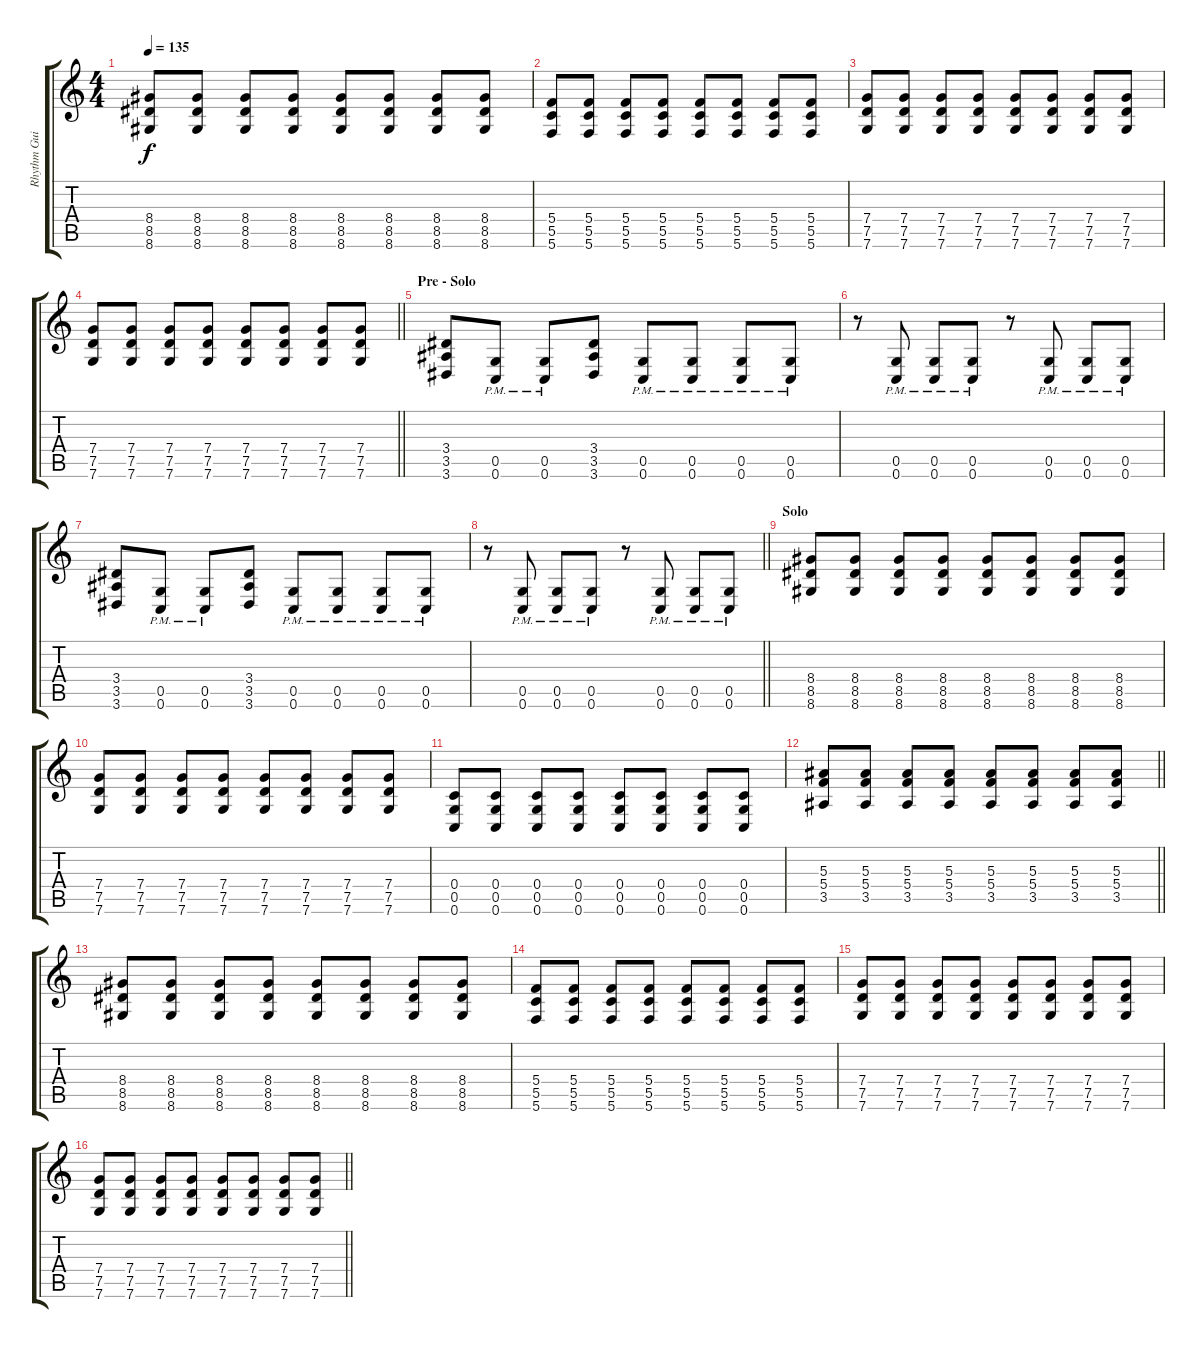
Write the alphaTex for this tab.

\track ("Rhythm Guitar" "Rhythm Gui") {instrument distortionguitar}
\staff {score tabs}
\tuning (D4 A3 F3 C3 G2 C2) {hide}
\ts (4 4)
\tempo 135
\clef g2
\ks c
(8.4 8.5 8.6).8{dy f} (8.4 8.5 8.6).8 (8.4 8.5 8.6).8 (8.4 8.5 8.6).8 (8.4 8.5 8.6).8 (8.4 8.5 8.6).8 (8.4 8.5 8.6).8 (8.4 8.5 8.6).8 |
(5.4 5.5 5.6).8 (5.4 5.5 5.6).8 (5.4 5.5 5.6).8 (5.4 5.5 5.6).8 (5.4 5.5 5.6).8 (5.4 5.5 5.6).8 (5.4 5.5 5.6).8 (5.4 5.5 5.6).8 |
(7.4 7.5 7.6).8 (7.4 7.5 7.6).8 (7.4 7.5 7.6).8 (7.4 7.5 7.6).8 (7.4 7.5 7.6).8 (7.4 7.5 7.6).8 (7.4 7.5 7.6).8 (7.4 7.5 7.6).8 |
\barLineRight lightlight
(7.4 7.5 7.6).8 (7.4 7.5 7.6).8 (7.4 7.5 7.6).8 (7.4 7.5 7.6).8 (7.4 7.5 7.6).8 (7.4 7.5 7.6).8 (7.4 7.5 7.6).8 (7.4 7.5 7.6).8 |
\section ("" "Pre - Solo ")
(3.4 3.5 3.6).8 (0.5{pm} 0.6{pm}).8 (0.5{pm} 0.6{pm}).8 (3.4 3.5 3.6).8 (0.5{pm} 0.6{pm}).8 (0.5{pm} 0.6{pm}).8 (0.5{pm} 0.6{pm}).8 (0.5{pm} 0.6{pm}).8 |
r.8 (0.5{pm} 0.6{pm}).8 (0.5{pm} 0.6{pm}).8 (0.5{pm} 0.6{pm}).8 r.8 (0.5{pm} 0.6{pm}).8 (0.5{pm} 0.6{pm}).8 (0.5{pm} 0.6{pm}).8 |
(3.4 3.5 3.6).8 (0.5{pm} 0.6{pm}).8 (0.5{pm} 0.6{pm}).8 (3.4 3.5 3.6).8 (0.5{pm} 0.6{pm}).8 (0.5{pm} 0.6{pm}).8 (0.5{pm} 0.6{pm}).8 (0.5{pm} 0.6{pm}).8 |
\barLineRight lightlight
r.8 (0.5{pm} 0.6{pm}).8 (0.5{pm} 0.6{pm}).8 (0.5{pm} 0.6{pm}).8 r.8 (0.5{pm} 0.6{pm}).8 (0.5{pm} 0.6{pm}).8 (0.5{pm} 0.6{pm}).8 |
\section ("" "Solo")
(8.4 8.5 8.6).8 (8.4 8.5 8.6).8 (8.4 8.5 8.6).8 (8.4 8.5 8.6).8 (8.4 8.5 8.6).8 (8.4 8.5 8.6).8 (8.4 8.5 8.6).8 (8.4 8.5 8.6).8 |
(7.4 7.5 7.6).8 (7.4 7.5 7.6).8 (7.4 7.5 7.6).8 (7.4 7.5 7.6).8 (7.4 7.5 7.6).8 (7.4 7.5 7.6).8 (7.4 7.5 7.6).8 (7.4 7.5 7.6).8 |
(0.4 0.5 0.6).8 (0.4 0.5 0.6).8 (0.4 0.5 0.6).8 (0.4 0.5 0.6).8 (0.4 0.5 0.6).8 (0.4 0.5 0.6).8 (0.4 0.5 0.6).8 (0.4 0.5 0.6).8 |
\barLineRight lightlight
(5.3 5.4 3.5).8 (5.3 5.4 3.5).8 (5.3 5.4 3.5).8 (5.3 5.4 3.5).8 (5.3 5.4 3.5).8 (5.3 5.4 3.5).8 (5.3 5.4 3.5).8 (5.3 5.4 3.5).8 |
(8.4 8.5 8.6).8 (8.4 8.5 8.6).8 (8.4 8.5 8.6).8 (8.4 8.5 8.6).8 (8.4 8.5 8.6).8 (8.4 8.5 8.6).8 (8.4 8.5 8.6).8 (8.4 8.5 8.6).8 |
(5.4 5.5 5.6).8 (5.4 5.5 5.6).8 (5.4 5.5 5.6).8 (5.4 5.5 5.6).8 (5.4 5.5 5.6).8 (5.4 5.5 5.6).8 (5.4 5.5 5.6).8 (5.4 5.5 5.6).8 |
(7.4 7.5 7.6).8 (7.4 7.5 7.6).8 (7.4 7.5 7.6).8 (7.4 7.5 7.6).8 (7.4 7.5 7.6).8 (7.4 7.5 7.6).8 (7.4 7.5 7.6).8 (7.4 7.5 7.6).8 |
\barLineRight lightlight
(7.4 7.5 7.6).8 (7.4 7.5 7.6).8 (7.4 7.5 7.6).8 (7.4 7.5 7.6).8 (7.4 7.5 7.6).8 (7.4 7.5 7.6).8 (7.4 7.5 7.6).8 (7.4 7.5 7.6).8
